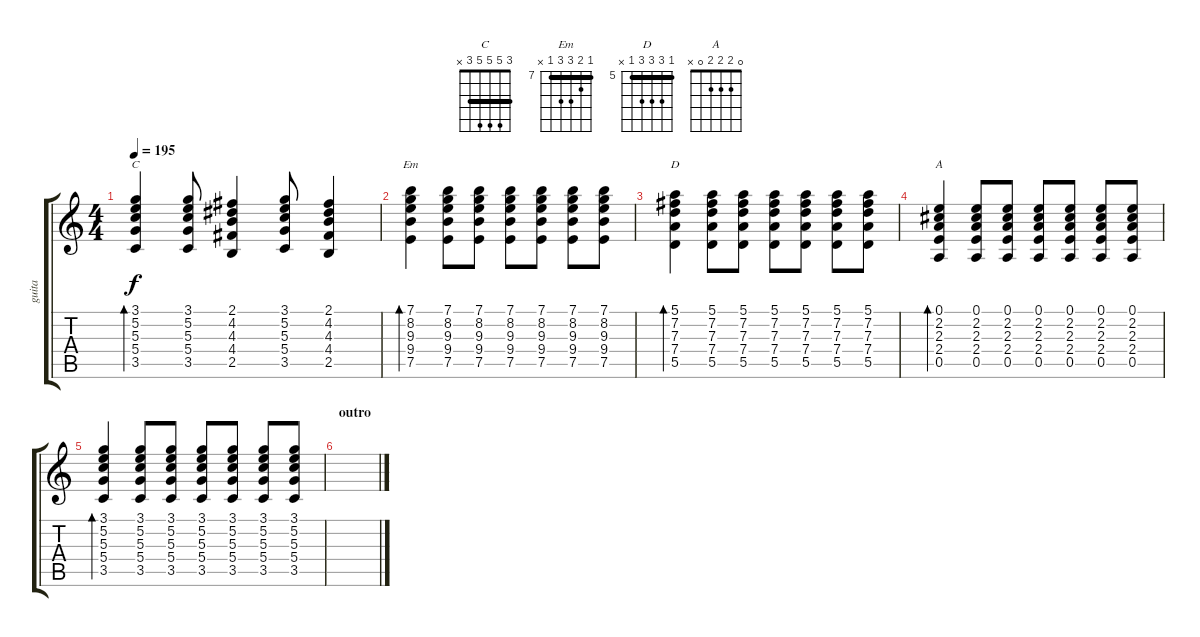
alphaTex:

\track ("guita" "guita") {instrument electricguitarmuted}
\staff {score tabs}
\tuning (E4 B3 G3 D3 A2 E2) {hide}
\chord ("C" 3 5 5 5 3 x) {barre 3}
\chord ("Em" 7 8 9 9 7 x) {firstfret 7 barre 7}
\chord ("D" 5 7 7 7 5 x) {firstfret 5 barre 5}
\chord ("A" 0 2 2 2 0 x)
\ts (4 4)
\tempo 195
\clef g2
\ks c
(3.1 5.2 5.3 5.4 3.5).4{bd 60 ch "C" dy f} (3.1 5.2 5.3 5.4 3.5).8 (2.1 4.2 4.3 4.4 2.5).4 (3.1 5.2 5.3 5.4 3.5).8 (2.1 4.2 4.3 4.4 2.5).4 |
(7.1 8.2 9.3 9.4 7.5).4{bd 60 ch "Em"} (7.1 8.2 9.3 9.4 7.5).8 (7.1 8.2 9.3 9.4 7.5).8 (7.1 8.2 9.3 9.4 7.5).8 (7.1 8.2 9.3 9.4 7.5).8 (7.1 8.2 9.3 9.4 7.5).8 (7.1 8.2 9.3 9.4 7.5).8 |
(5.1 7.2 7.3 7.4 5.5).4{bd 60 ch "D"} (5.1 7.2 7.3 7.4 5.5).8 (5.1 7.2 7.3 7.4 5.5).8 (5.1 7.2 7.3 7.4 5.5).8 (5.1 7.2 7.3 7.4 5.5).8 (5.1 7.2 7.3 7.4 5.5).8 (5.1 7.2 7.3 7.4 5.5).8 |
(0.1 2.2 2.3 2.4 0.5).4{bd 60 ch "A"} (0.1 2.2 2.3 2.4 0.5).8 (0.1 2.2 2.3 2.4 0.5).8 (0.1 2.2 2.3 2.4 0.5).8 (0.1 2.2 2.3 2.4 0.5).8 (0.1 2.2 2.3 2.4 0.5).8 (0.1 2.2 2.3 2.4 0.5).8 |
(3.1 5.2 5.3 5.4 3.5).4{bd 60} (3.1 5.2 5.3 5.4 3.5).8 (3.1 5.2 5.3 5.4 3.5).8 (3.1 5.2 5.3 5.4 3.5).8 (3.1 5.2 5.3 5.4 3.5).8 (3.1 5.2 5.3 5.4 3.5).8 (3.1 5.2 5.3 5.4 3.5).8 |
\section ("" "outro")
